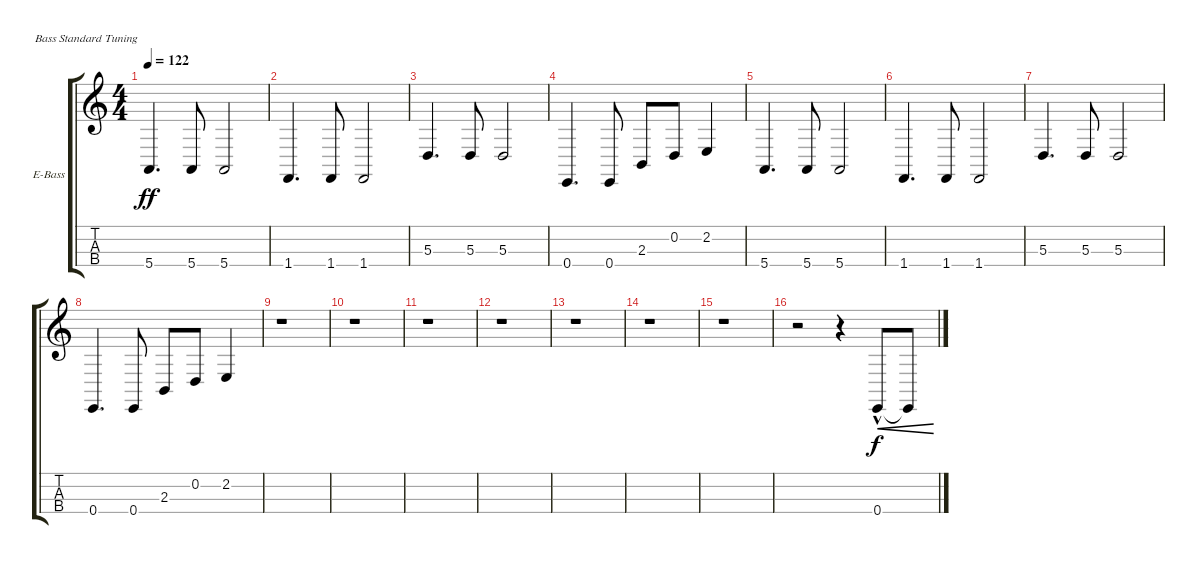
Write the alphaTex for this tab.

\defaultSystemsLayout 4
\bracketExtendMode groupsimilarinstruments
\firstSystemTrackNameOrientation horizontal
\otherSystemsTrackNameOrientation horizontal
\track ("Bass" "E-Bass") {solo instrument electricbassfinger}
\staff {score tabs}
\tuning (G2 D2 A1 E1)
\ts (4 4)
\tempo 122
\clef g2
\ks c
5.4.4{d dy ff} 5.4.8 5.4.2 |
1.4.4{d} 1.4.8 1.4.2 |
5.3.4{d} 5.3.8 5.3.2 |
0.4.4{d} 0.4.8 2.3.8 0.2.8 2.2.4 |
5.4.4{d} 5.4.8 5.4.2 |
1.4.4{d} 1.4.8 1.4.2 |
5.3.4{d} 5.3.8 5.3.2 |
0.4.4{d} 0.4.8 2.3.8 0.2.8 2.2.4 |
r.1 |
r.1 |
r.1 |
r.1 |
r.1 |
r.1 |
r.1 |
r.2 r.4 0.4{hac}.8{cre dy f} 0.4{sl t}.8{cre}
